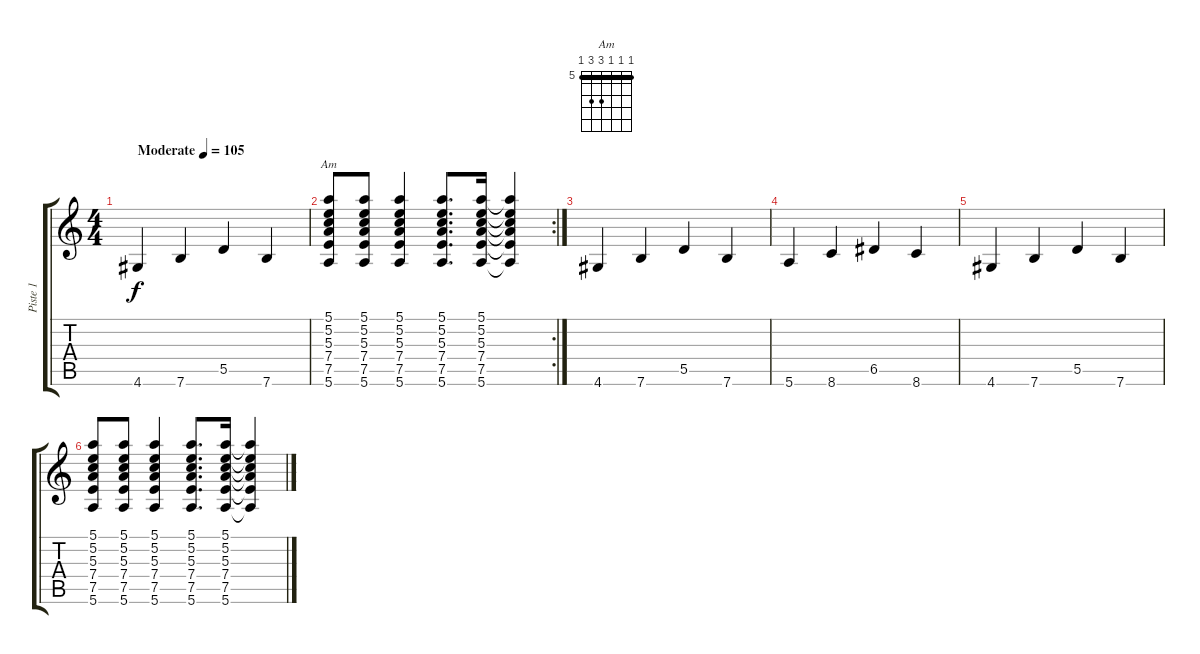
\track ("Piste 1" "Piste 1") {instrument acousticguitarsteel}
\staff {score tabs}
\tuning (E4 B3 G3 D3 A2 E2) {hide}
\chord ("Am" 5 5 5 7 7 5) {firstfret 5 barre 5}
\ts (4 4)
\tempo (105 "Moderate")
\clef g2
\ks c
4.6.4{dy f instrument acousticguitarsteel} 7.6.4 5.5.4 7.6.4 |
\rc 2
(5.1 5.2 5.3 7.4 7.5 5.6).8{ch "Am"} (5.1 5.2 5.3 7.4 7.5 5.6).8 (5.1 5.2 5.3 7.4 7.5 5.6).4 (5.1 5.2 5.3 7.4 7.5 5.6).8{d} (5.1 5.2 5.3 7.4 7.5 5.6).16 (5.1{t} 5.2{t} 5.3{t} 7.4{t} 7.5{t} 5.6{t}).4 |
4.6.4 7.6.4 5.5.4 7.6.4 |
5.6.4 8.6.4 6.5.4 8.6.4 |
4.6.4 7.6.4 5.5.4 7.6.4 |
(5.1 5.2 5.3 7.4 7.5 5.6).8 (5.1 5.2 5.3 7.4 7.5 5.6).8 (5.1 5.2 5.3 7.4 7.5 5.6).4 (5.1 5.2 5.3 7.4 7.5 5.6).8{d} (5.1 5.2 5.3 7.4 7.5 5.6).16 (5.1{t} 5.2{t} 5.3{t} 7.4{t} 7.5{t} 5.6{t}).4
